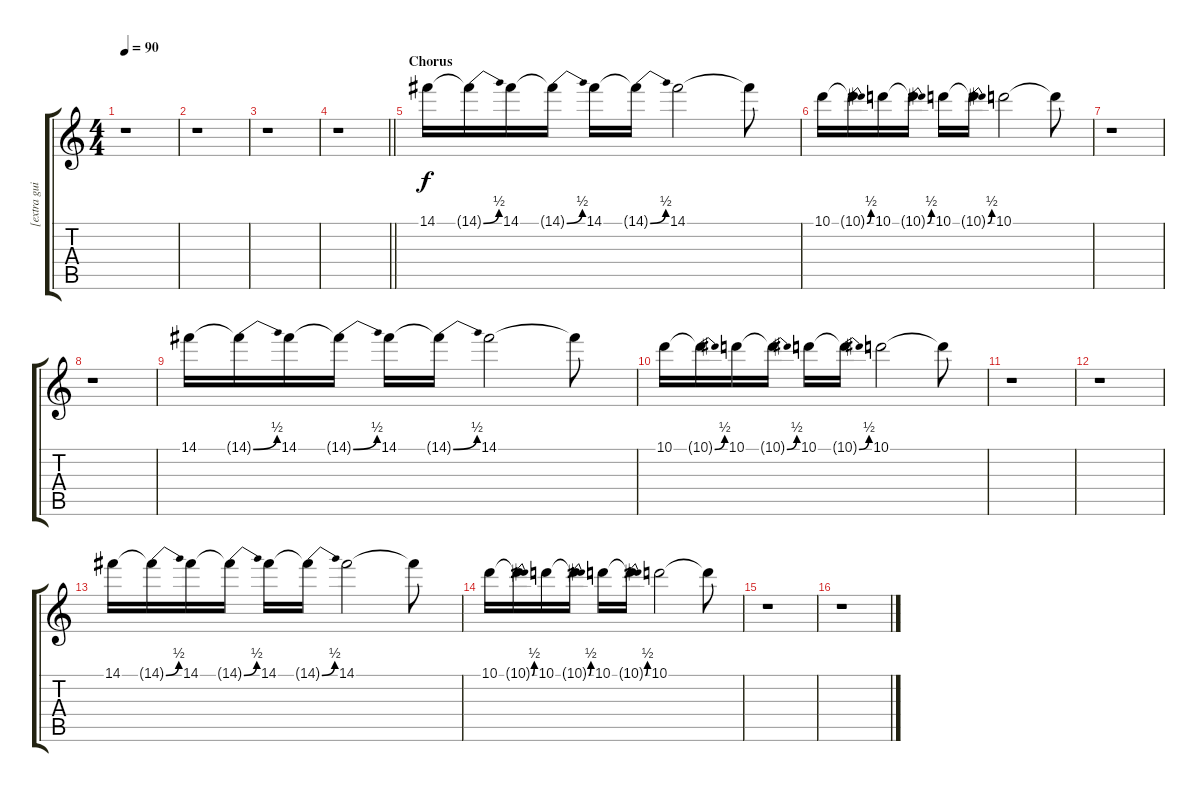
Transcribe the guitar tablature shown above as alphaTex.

\track ("[extra guitar parts]" "[extra gui") {instrument electricguitarclean}
\staff {score tabs}
\tuning (E4 B3 G3 D3 A2 E2) {hide}
\ts (4 4)
\tempo 90
\clef g2
\ks c
r.1{dy f} |
r.1 |
r.1 |
\barLineRight lightlight
r.1 |
\section ("" "Chorus")
14.1.16 14.1{be (bend 0 0 60 2) t}.16 14.1.16 14.1{be (bend 0 0 60 2) t}.16 14.1.16 14.1{be (bend 0 0 60 2) t}.16 14.1.2 14.1{t}.8 |
10.1.16 10.1{be (bend 0 0 60 2) t}.16 10.1.16 10.1{be (bend 0 0 60 2) t}.16 10.1.16 10.1{be (bend 0 0 60 2) t}.16 10.1.2 10.1{t}.8 |
r.1 |
r.1 |
14.1.16 14.1{be (bend 0 0 60 2) t}.16 14.1.16 14.1{be (bend 0 0 60 2) t}.16 14.1.16 14.1{be (bend 0 0 60 2) t}.16 14.1.2 14.1{t}.8 |
10.1.16 10.1{be (bend 0 0 60 2) t}.16 10.1.16 10.1{be (bend 0 0 60 2) t}.16 10.1.16 10.1{be (bend 0 0 60 2) t}.16 10.1.2 10.1{t}.8 |
r.1 |
r.1 |
14.1.16 14.1{be (bend 0 0 60 2) t}.16 14.1.16 14.1{be (bend 0 0 60 2) t}.16 14.1.16 14.1{be (bend 0 0 60 2) t}.16 14.1.2 14.1{t}.8 |
10.1.16 10.1{be (bend 0 0 60 2) t}.16 10.1.16 10.1{be (bend 0 0 60 2) t}.16 10.1.16 10.1{be (bend 0 0 60 2) t}.16 10.1.2 10.1{t}.8 |
r.1 |
r.1
